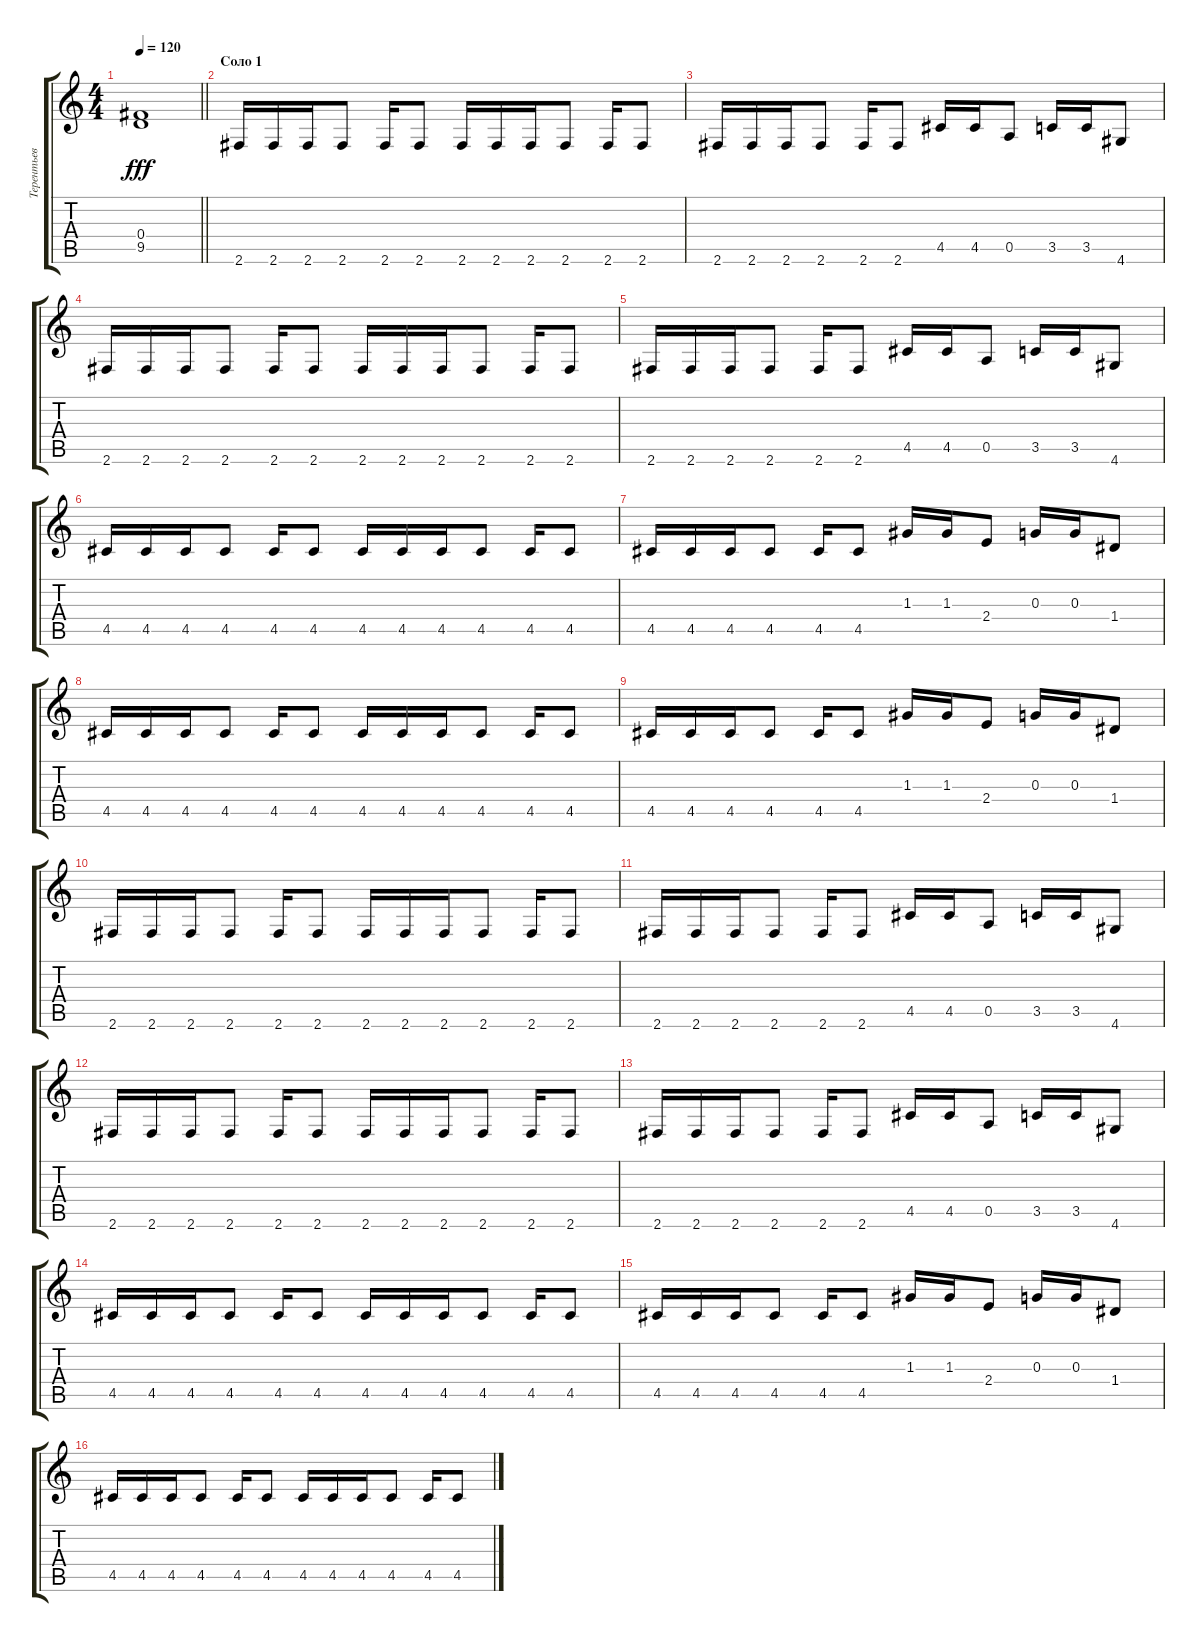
\track ("Терентьев" "Терентьев") {instrument distortionguitar}
\staff {score tabs}
\tuning (E4 B3 G3 D3 A2 E2) {hide}
\ts (4 4)
\tempo 120
\clef g2
\barLineRight lightlight
\ks c
(0.4 9.5).1{dy fff} |
\section ("" "Соло 1")
2.6.16 2.6.16 2.6.16 2.6.8 2.6.16 2.6.8 2.6.16 2.6.16 2.6.16 2.6.8 2.6.16 2.6.8 |
2.6.16 2.6.16 2.6.16 2.6.8 2.6.16 2.6.8 4.5.16 4.5.16 0.5.8 3.5.16 3.5.16 4.6.8 |
2.6.16 2.6.16 2.6.16 2.6.8 2.6.16 2.6.8 2.6.16 2.6.16 2.6.16 2.6.8 2.6.16 2.6.8 |
2.6.16 2.6.16 2.6.16 2.6.8 2.6.16 2.6.8 4.5.16 4.5.16 0.5.8 3.5.16 3.5.16 4.6.8 |
4.5.16 4.5.16 4.5.16 4.5.8 4.5.16 4.5.8 4.5.16 4.5.16 4.5.16 4.5.8 4.5.16 4.5.8 |
4.5.16 4.5.16 4.5.16 4.5.8 4.5.16 4.5.8 1.3.16 1.3.16 2.4.8 0.3.16 0.3.16 1.4.8 |
4.5.16 4.5.16 4.5.16 4.5.8 4.5.16 4.5.8 4.5.16 4.5.16 4.5.16 4.5.8 4.5.16 4.5.8 |
4.5.16 4.5.16 4.5.16 4.5.8 4.5.16 4.5.8 1.3.16 1.3.16 2.4.8 0.3.16 0.3.16 1.4.8 |
2.6.16 2.6.16 2.6.16 2.6.8 2.6.16 2.6.8 2.6.16 2.6.16 2.6.16 2.6.8 2.6.16 2.6.8 |
2.6.16 2.6.16 2.6.16 2.6.8 2.6.16 2.6.8 4.5.16 4.5.16 0.5.8 3.5.16 3.5.16 4.6.8 |
2.6.16 2.6.16 2.6.16 2.6.8 2.6.16 2.6.8 2.6.16 2.6.16 2.6.16 2.6.8 2.6.16 2.6.8 |
2.6.16 2.6.16 2.6.16 2.6.8 2.6.16 2.6.8 4.5.16 4.5.16 0.5.8 3.5.16 3.5.16 4.6.8 |
4.5.16 4.5.16 4.5.16 4.5.8 4.5.16 4.5.8 4.5.16 4.5.16 4.5.16 4.5.8 4.5.16 4.5.8 |
4.5.16 4.5.16 4.5.16 4.5.8 4.5.16 4.5.8 1.3.16 1.3.16 2.4.8 0.3.16 0.3.16 1.4.8 |
4.5.16 4.5.16 4.5.16 4.5.8 4.5.16 4.5.8 4.5.16 4.5.16 4.5.16 4.5.8 4.5.16 4.5.8
